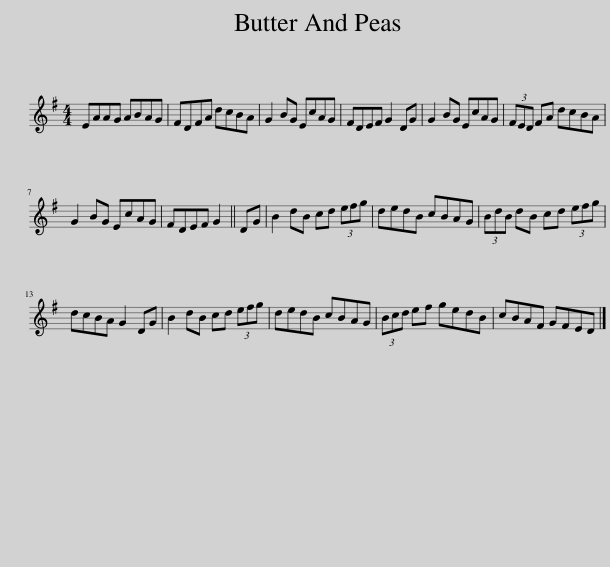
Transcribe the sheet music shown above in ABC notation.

X:1
L:1/8
M:4/4
I:linebreak $
K:G
V:1 treble
V:1
 EAAG ABAG | FDFA dcBA | G2 BG EcAG | FDEF G2 DG | G2 BG EcAG | %5
 (3FED FA dcBA |$ G2 BG EcAG | FDEF G2 || DG | B2 dB cd (3efg | %10
 dedB cBAG | (3BdB dB cd (3efg |$ dcBA G2 DG | B2 dB cd (3efg | dedB cBAG | %15
 (3Bcd ef gedB | cBAF GFED |] %17
